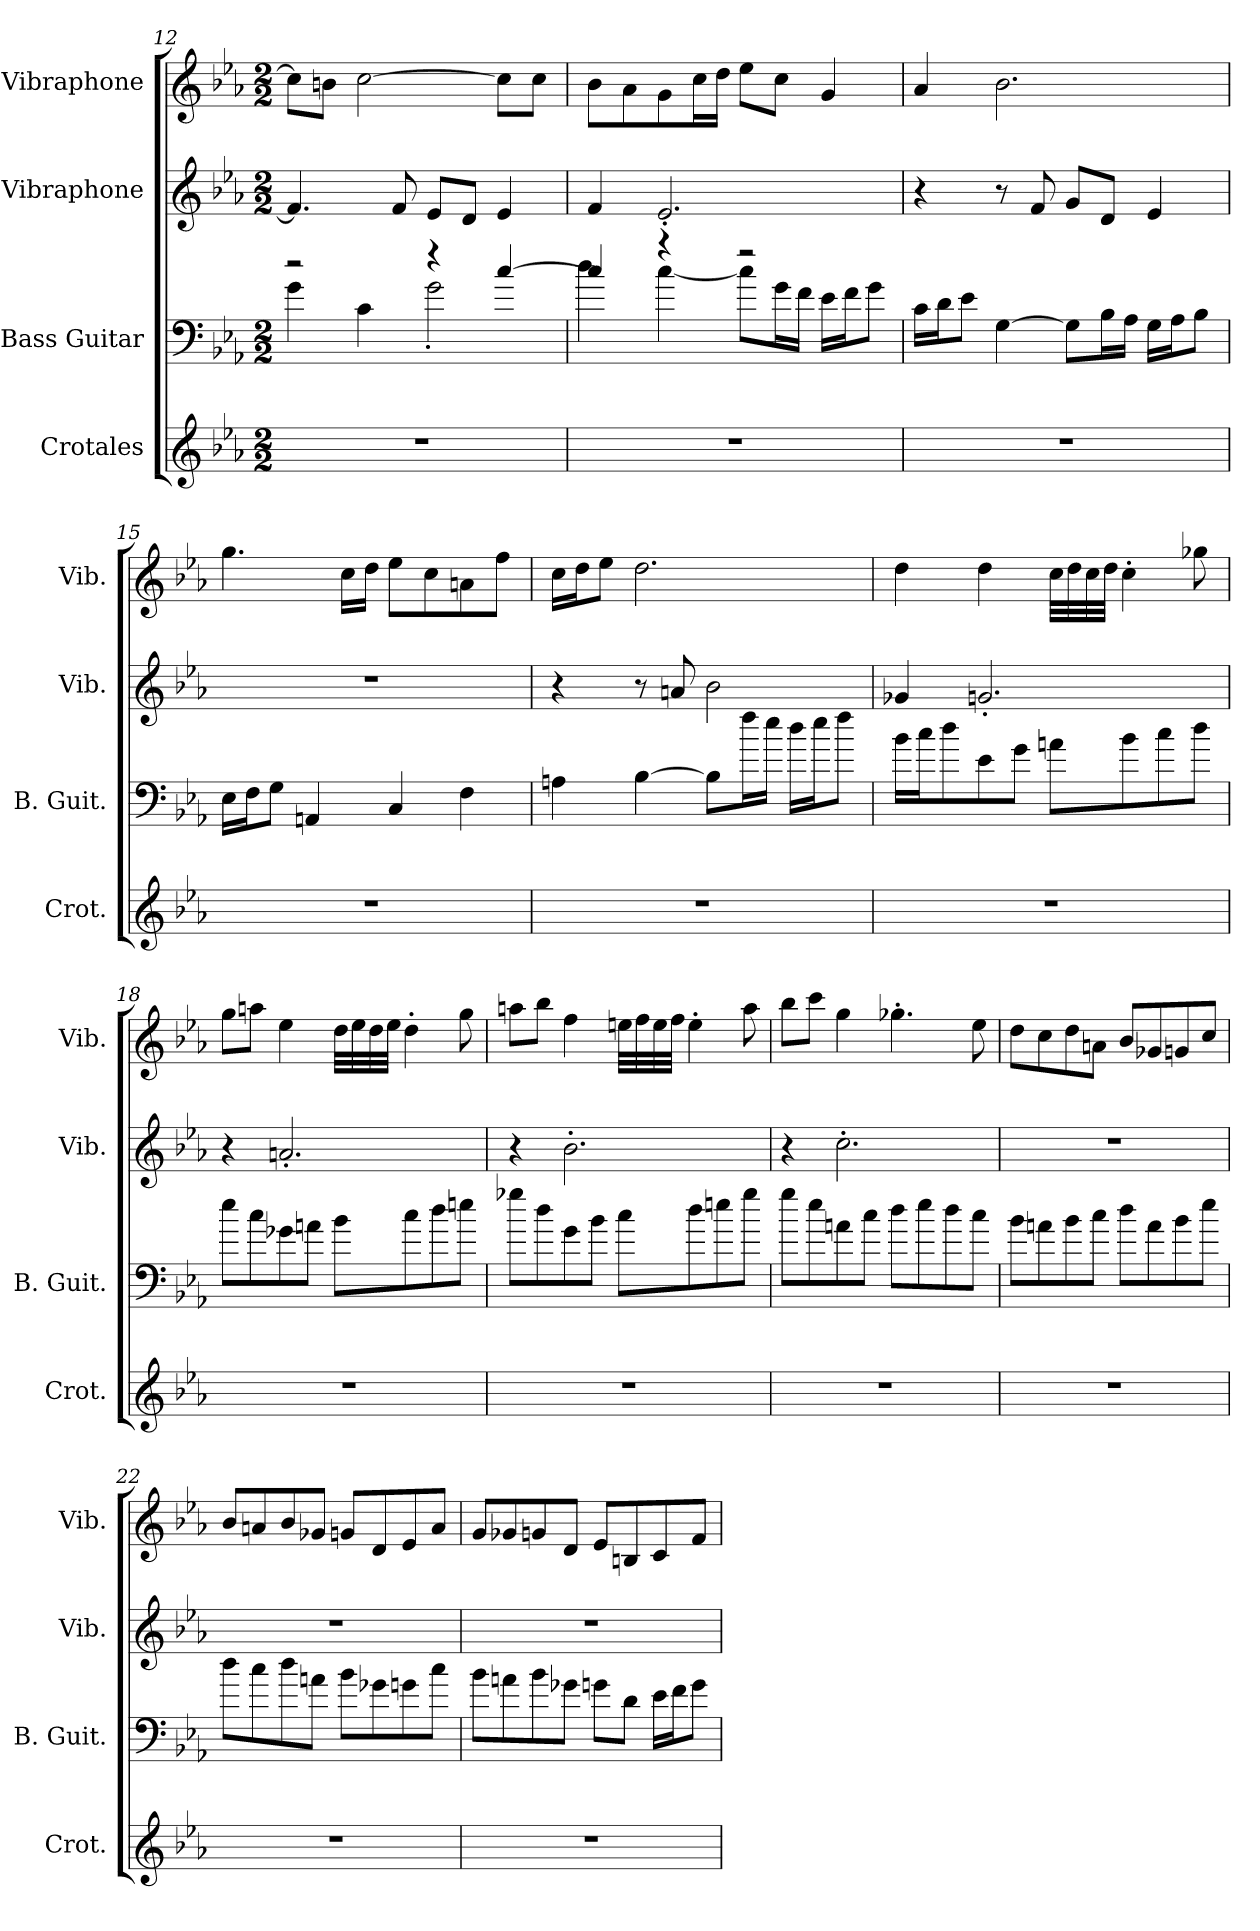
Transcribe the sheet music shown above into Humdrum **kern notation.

**kern	**kern	**kern	**kern
*part4	*part3	*part2	*part1
*staff4	*staff3	*staff2	*staff1
*I"Crotales	*I"Bass Guitar	*I"Vibraphone	*I"Vibraphone
*I'Crot.	*I'B. Guit.	*I'Vib.	*I'Vib.
*clefG2	*clefF4	*clefG2	*clefG2
*ITrd-14c-24	*ITrd7c12	*	*
*k[b-e-a-]	*k[b-e-a-]	*k[b-e-a-]	*k[b-e-a-]
*M2/2	*M2/2	*M2/2	*M2/2
=12	=12	=12	=12
*	*^	*	*
1r	2r	4G\	4.f/]	8cc\L]
.	.	.	.	8bn\J
.	.	4C\	.	[2cc\
.	.	.	8f/	.
.	4r	2G'\	8e-/L	.
.	.	.	8d/J	.
.	[4c/	.	4e-/	8cc\L]
.	.	.	.	8cc\J
=13	=13	=13	=13	=13
1r	4c/]	4d\	4f/	8b-\L
.	.	.	.	8a-\
.	4r	[4c\	2.e-'/	8g\
.	.	.	.	16cc\L
.	.	.	.	16dd\JJ
.	2r	8c\L]	.	8ee-\L
.	.	16G\L	.	8cc\J
.	.	16F\JJ	.	.
.	.	16E-\LL	.	4g/
.	.	16F\J	.	.
.	.	8G\J	.	.
*	*v	*v	*	*
!!LO:LB:g=z
=14	=14	=14	=14
1r	16C\LL	4r	4a-/
.	16D\J	.	.
.	8E-\J	.	.
.	[4GG\	8r	2.b-\
.	.	8f/	.
.	8GG\L]	8g/L	.
.	16BB-\L	8d/J	.
.	16AA-\JJ	.	.
.	16GG\LL	4e-/	.
.	16AA-\J	.	.
.	8BB-\J	.	.
=15	=15	=15	=15
1r	16EE-\LL	1r	4.gg\
.	16FF\J	.	.
.	8GG\J	.	.
.	4AAAn/	.	.
.	.	.	16cc\LL
.	.	.	16dd\JJ
.	4CC/	.	8ee-\L
.	.	.	8cc\
.	4FF\	.	8an\
.	.	.	8ff\J
=16	=16	=16	=16
1r	4AAn\	4r	16cc\LL
.	.	.	16dd\J
.	.	.	8ee-\J
.	[4BB-\	8r	2.dd\
.	.	8an/	.
.	8BB-\L]	2b-\	.
.	16f\L	.	.
.	16e-\JJ	.	.
.	16d\LL	.	.
.	16e-\J	.	.
.	8f\J	.	.
!!LO:LB:g=z
=17	=17	=17	=17
1r	16B-\LL	4g-X/	4dd\
.	16c\J	.	.
.	8d\	.	.
.	8E-\	2.gn'/	4dd\
.	8G\J	.	.
.	8An\L	.	32cc\LLL
.	.	.	32dd\
.	.	.	32cc\
.	.	.	32dd\JJJ
.	8B-\	.	4cc'\
.	8c\	.	.
.	8d\J	.	8gg-X\
=18	=18	=18	=18
1r	8e-\L	4r	8gg\L
.	8c\	.	8aan\J
.	8G-X\	2.an'/	4ee-\
.	8An\J	.	.
.	8B-\L	.	32dd\LLL
.	.	.	32ee-\
.	.	.	32dd\
.	.	.	32ee-\JJJ
.	8c\	.	4dd'\
.	8d\	.	.
.	8en\J	.	8gg\
!!LO:PB:g=z
=19	=19	=19	=19
1r	8g-X\L	4r	8aan\L
.	8d\	.	8bb-\J
.	8G\	2.b-'\	4ff\
.	8B-\J	.	.
.	8c\L	.	32een\LLL
.	.	.	32ff\
.	.	.	32ee\
.	.	.	32ff\JJJ
.	8d\	.	4ee'\
.	8en\	.	.
.	8g-\J	.	8aa\
=20	=20	=20	=20
1r	8g\L	4r	8bb-\L
.	8e-\	.	8ccc\J
.	8An\	2.cc'\	4gg\
.	8c\J	.	.
.	8d\L	.	4.gg-X'\
.	8e-\	.	.
.	8d\	.	.
.	8c\J	.	8ee-\
=21	=21	=21	=21
1r	8B-\L	1r	8dd\L
.	8An\	.	8cc\
.	8B-\	.	8dd\
.	8c\J	.	8an\J
.	8d\L	.	8b-/L
.	8A\	.	8g-X/
.	8B-\	.	8gn/
.	8e-\J	.	8cc/J
!!LO:LB:g=z
=22	=22	=22	=22
1r	8d\L	1r	8b-/L
.	8c\	.	8an/
.	8d\	.	8b-/
.	8An\J	.	8g-X/J
.	8B-\L	.	8gn/L
.	8G-X\	.	8d/
.	8Gn\	.	8e-/
.	8c\J	.	8a/J
=23	=23	=23	=23
1r	8B-\L	1r	8g/L
.	8An\	.	8g-X/
.	8B-\	.	8gn/
.	8G-X\J	.	8d/J
.	8Gn\L	.	8e-/L
.	8D\J	.	8Bn/
.	16E-\LL	.	8c/
.	16F\J	.	.
.	8G\J	.	8f/J
=	=	=	=
*-	*-	*-	*-
